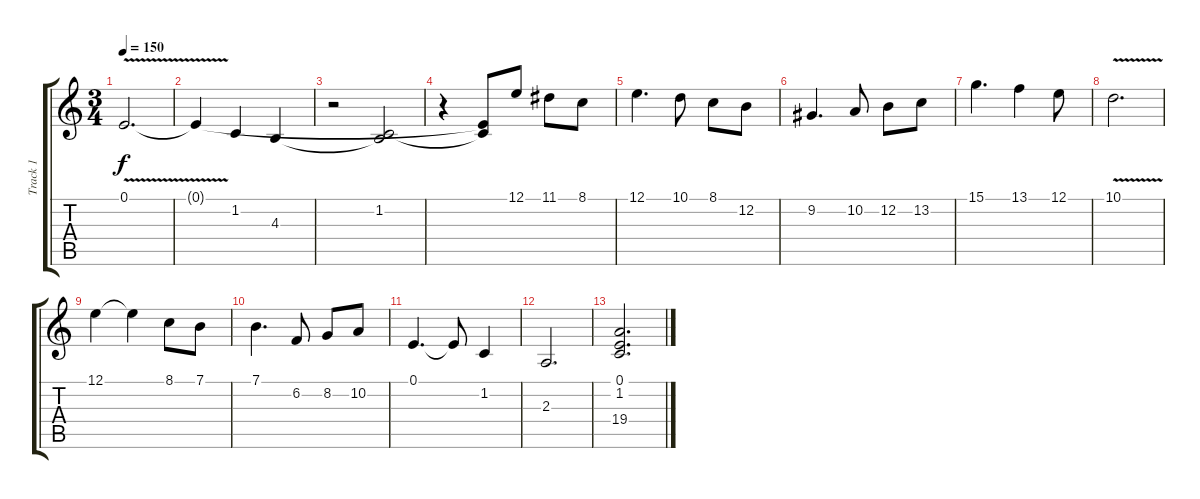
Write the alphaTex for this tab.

\track ("Track 1" "Track 1") {instrument acousticgrandpiano}
\staff {score tabs}
\tuning (E4 B3 G3 D3 A2 E2) {hide}
\ts (3 4)
\tempo 150
\clef g2
\ks c
0.1{v}.2{d dy f} |
0.1{t}.4 1.2.4 4.3.4 |
r.2 (1.2 4.3{t}).2 |
r.4 (0.1{t} 1.2{t}).8 12.1.8 11.1.8 8.1.8 |
12.1.4{d} 10.1.8 8.1.8 12.2.8 |
9.2.4{d} 10.2.8 12.2.8 13.2.8 |
15.1.4{d} 13.1.4 12.1.8 |
10.1{v}.2{d} |
12.1.4 12.1{t}.4 8.1.8 7.1.8 |
7.1.4{d} 6.2.8 8.2.8 10.2.8 |
0.1.4{d} 0.1{t}.8 1.2.4 |
2.3.2{d} |
(0.1 1.2 19.4).2{d}
